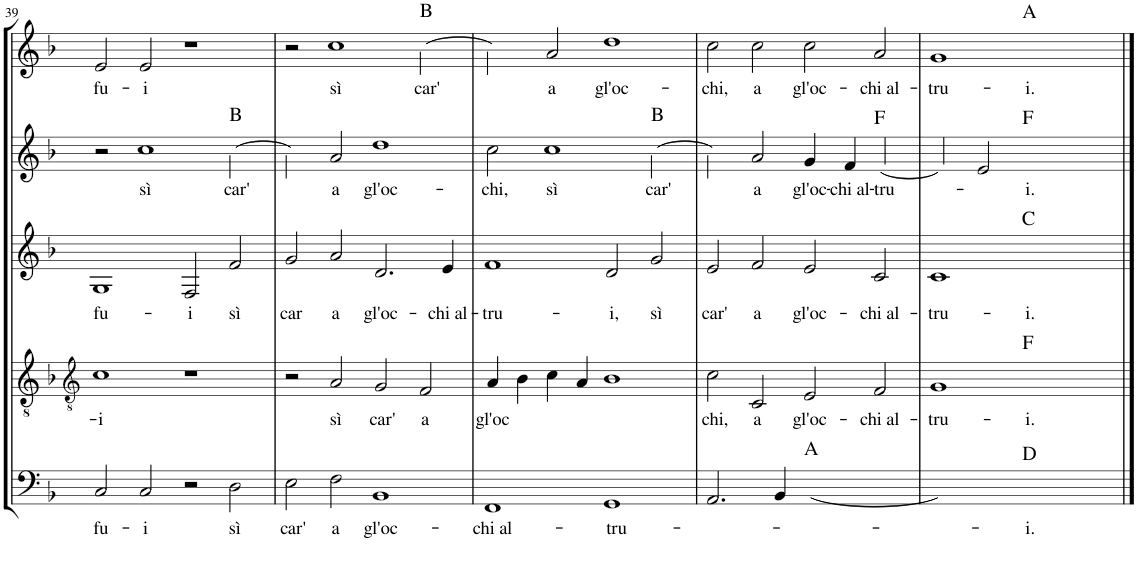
**kern	**text	**harte	**kern	**text	**harte	**kern	**text	**harte	**kern	**text	**harte	**kern	**text	**harte
*part5	*part5	*part5	*part4	*part4	*part4	*part3	*part3	*part3	*part2	*part2	*part2	*part1	*part1	*part1
*staff5	*staff5	*	*staff4	*staff4	*	*staff3	*staff3	*	*staff2	*staff2	*	*staff1	*staff1	*
*I"Basso	*	*	*I"Tenore	*	*	*I"Alto	*	*	*I"Quinto	*	*	*I"Canto	*	*
!!LO:PB:g=z
*clefF4	*	*	*clefGv2	*	*	*clefG2	*	*	*clefG2	*	*	*clefG2	*	*
*k[b-]	*	*	*k[b-]	*	*	*k[b-]	*	*	*k[b-]	*	*	*k[b-]	*	*
*F:	*	*	*F:	*	*	*F:	*	*	*F:	*	*	*F:	*	*
*M4/2	*	*	*M4/2	*	*	*M4/2	*	*	*M4/2	*	*	*M4/2	*	*
=39	=39	=39	=39	=39	=39	=39	=39	=39	=39	=39	=39	=39	=39	=39
!	!LO:LY:b	!	!	!LO:LY:b	!	!	!LO:LY:b	!	!	!	!	!	!LO:LY:b	!
2C/	fu-	.	1c	-i	.	1G	fu-	.	2r	.	.	2e/	fu-	.
!	!LO:LY:b	!	!	!	!	!	!	!	!	!LO:LY:b	!	!	!LO:LY:b	!
2C/	-i	.	.	.	.	.	.	.	1cc	sì	.	2e/	-i	.
!	!	!	!	!	!	!	!LO:LY:b	!	!	!	!	!	!	!
2r	.	.	1r	.	.	2F/	-i	.	.	.	.	1r	.	.
!	!LO:LY:b	!	!	!	!	!	!LO:LY:b	!	!	!LO:LY:b	!	!	!	!
2D\	sì	.	.	.	.	2f/	sì	.	[2b-\	car'	B:maj	.	.	.
=40	=40	=40	=40	=40	=40	=40	=40	=40	=40	=40	=40	=40	=40	=40
!	!LO:LY:b	!	!	!	!	!	!LO:LY:b	!	!	!	!	!	!	!
2E\	car'	.	2r	.	.	2g/	car	.	2b-\]	.	.	2r	.	.
!	!LO:LY:b	!	!	!LO:LY:b	!	!	!LO:LY:b	!	!	!LO:LY:b	!	!	!LO:LY:b	!
2F\	a	.	2A/	sì	.	2a/	a	.	2a/	a	.	1cc	sì	.
!	!LO:LY:b	!	!	!LO:LY:b	!	!	!LO:LY:b	!	!	!LO:LY:b	!	!	!	!
1BB-	gl'oc-	.	2G/	car'	.	2.d/	gl'oc-	.	1dd	gl'oc-	.	.	.	.
!	!	!	!	!LO:LY:b	!	!	!	!	!	!	!	!	!LO:LY:b	!
.	.	.	2F/	a	.	.	.	.	.	.	.	[2b-\	car'	B:maj
!	!	!	!	!	!	!	!LO:LY:b	!	!	!	!	!	!	!
.	.	.	.	.	.	4e/	-chi al-	.	.	.	.	.	.	.
=41	=41	=41	=41	=41	=41	=41	=41	=41	=41	=41	=41	=41	=41	=41
!	!LO:LY:b	!	!	!LO:LY:b	!	!	!LO:LY:b	!	!	!LO:LY:b	!	!	!	!
1FF	-chi al-	.	4A/	gl'oc	.	1f	-tru-	.	2cc\	-chi,	.	2b-\]	.	.
.	.	.	4B-\	.	.	.	.	.	.	.	.	.	.	.
!	!	!	!	!	!	!	!	!	!	!LO:LY:b	!	!	!LO:LY:b	!
.	.	.	4c\	.	.	.	.	.	1cc	sì	.	2a/	a	.
.	.	.	4A/	.	.	.	.	.	.	.	.	.	.	.
!	!LO:LY:b	!	!	!	!	!	!LO:LY:b	!	!	!	!	!	!LO:LY:b	!
1GG	-tru-	.	1B-	.	.	2d/	-i,	.	.	.	.	1dd	gl'oc-	.
!	!	!	!	!	!	!	!LO:LY:b	!	!	!LO:LY:b	!	!	!	!
.	.	.	.	.	.	2g/	sì	.	[2b-\	car'	B:maj	.	.	.
=42	=42	=42	=42	=42	=42	=42	=42	=42	=42	=42	=42	=42	=42	=42
!	!	!	!	!LO:LY:b	!	!	!LO:LY:b	!	!	!	!	!	!LO:LY:b	!
2.AA/	.	.	2c\	chi,	.	2e/	car'	.	2b-\]	.	.	2cc\	-chi,	.
!	!	!	!	!LO:LY:b	!	!	!LO:LY:b	!	!	!LO:LY:b	!	!	!LO:LY:b	!
.	.	.	2C/	a	.	2f/	a	.	2a/	a	.	2cc\	a	.
4BB-/	.	.	.	.	.	.	.	.	.	.	.	.	.	.
!	!	!	!	!LO:LY:b	!	!	!LO:LY:b	!	!	!LO:LY:b	!	!	!LO:LY:b	!
[1C	.	A:maj	2E/	gl'oc-	.	2e/	gl'oc-	.	4g/	gl'oc-	.	2cc\	gl'oc-	.
!	!	!	!	!	!	!	!	!	!	!LO:LY:b	!	!	!	!
.	.	.	.	.	.	.	.	.	4f/	-chi al-	.	.	.	.
!	!	!	!	!LO:LY:b	!	!	!LO:LY:b	!	!	!LO:LY:b	!	!	!LO:LY:b	!
.	.	.	2F/	-chi al-	.	2c/	-chi al-	.	[2f/	-tru-	F:maj	2a/	-chi al-	.
=43	=43	=43	=43	=43	=43	=43	=43	=43	=43	=43	=43	=43	=43	=43
!	!	!	!	!LO:LY:b	!	!	!LO:LY:b	!	!	!	!	!	!LO:LY:b	!
1C]	.	.	1G	-tru-	.	1c	-tru-	.	2f/]	.	.	1g	-tru-	.
.	.	.	.	.	.	.	.	.	2e/	.	.	.	.	.
!	!LO:LY:b	!	!	!LO:LY:b	!	!	!LO:LY:b	!	!	!LO:LY:b	!	!	!LO:LY:b	!
[1FF	-i.	D:maj	[1F	-i.	F:maj	[1c	-i.	C:maj	[1f	-i.	F:maj	[1a	-i.	A:maj
==44	==44	==44	==44	==44	==44	==44	==44	==44	==44	==44	==44	==44	==44	==44
1FF]	.	.	1F]	.	.	1c]	.	.	1f]	.	.	1a]	.	.
=	=	=	=	=	=	=	=	=	=	=	=	=	=	=
*-	*-	*-	*-	*-	*-	*-	*-	*-	*-	*-	*-	*-	*-	*-
